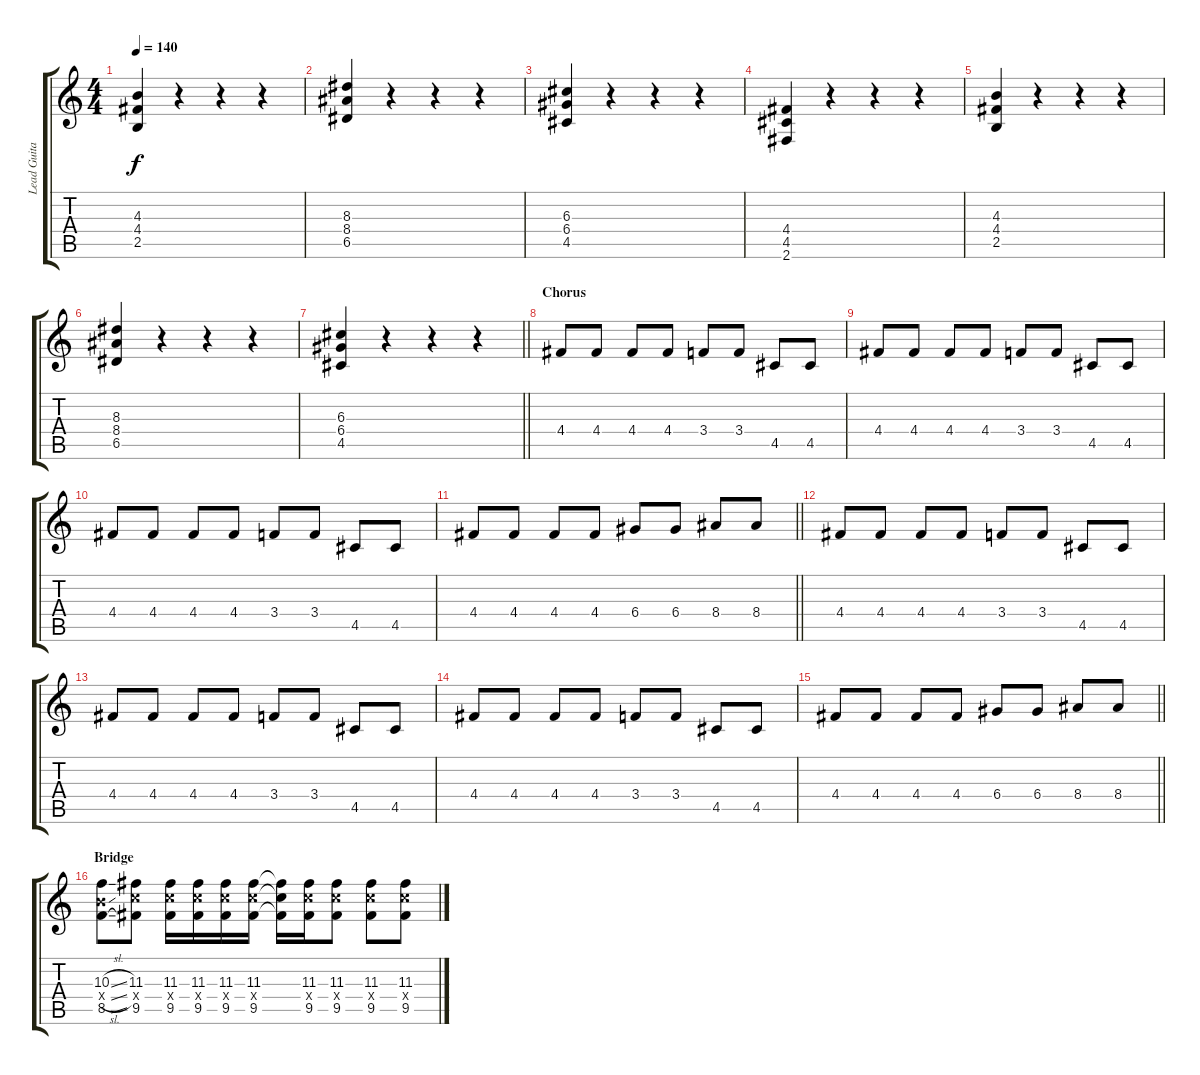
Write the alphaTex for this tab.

\track ("Lead Guitar" "Lead Guita") {instrument electricguitarclean}
\staff {score tabs}
\tuning (E4 B3 G3 D3 A2 E2) {hide}
\ts (4 4)
\tempo 140
\clef g2
\ks c
(4.3 4.4 2.5).4{dy f} r.4 r.4 r.4 |
(8.3 8.4 6.5).4 r.4 r.4 r.4 |
(6.3 6.4 4.5).4 r.4 r.4 r.4 |
(4.4 4.5 2.6).4 r.4 r.4 r.4 |
(4.3 4.4 2.5).4 r.4 r.4 r.4 |
(8.3 8.4 6.5).4 r.4 r.4 r.4 |
\barLineRight lightlight
(6.3 6.4 4.5).4 r.4 r.4 r.4 |
\section ("" "Chorus")
4.4.8 4.4.8 4.4.8 4.4.8 3.4.8 3.4.8 4.5.8 4.5.8 |
4.4.8 4.4.8 4.4.8 4.4.8 3.4.8 3.4.8 4.5.8 4.5.8 |
4.4.8 4.4.8 4.4.8 4.4.8 3.4.8 3.4.8 4.5.8 4.5.8 |
\barLineRight lightlight
4.4.8 4.4.8 4.4.8 4.4.8 6.4.8 6.4.8 8.4.8 8.4.8 |
4.4.8 4.4.8 4.4.8 4.4.8 3.4.8 3.4.8 4.5.8 4.5.8 |
4.4.8 4.4.8 4.4.8 4.4.8 3.4.8 3.4.8 4.5.8 4.5.8 |
4.4.8 4.4.8 4.4.8 4.4.8 3.4.8 3.4.8 4.5.8 4.5.8 |
\barLineRight lightlight
4.4.8 4.4.8 4.4.8 4.4.8 6.4.8 6.4.8 8.4.8 8.4.8 |
\section ("" "Bridge")
(10.3{sl} 9.4{sl x} 8.5{sl}).8 (11.3 10.4{x} 9.5).8 (11.3 10.4{x} 9.5).16 (11.3 10.4{x} 9.5).16 (11.3 10.4{x} 9.5).16 (11.3 10.4{x} 9.5).16 (11.3{t} 10.4{t} 9.5{t}).16 (11.3 10.4{x} 9.5).16 (11.3 10.4{x} 9.5).8 (11.3 10.4{x} 9.5).8 (11.3 10.4{x} 9.5).8
